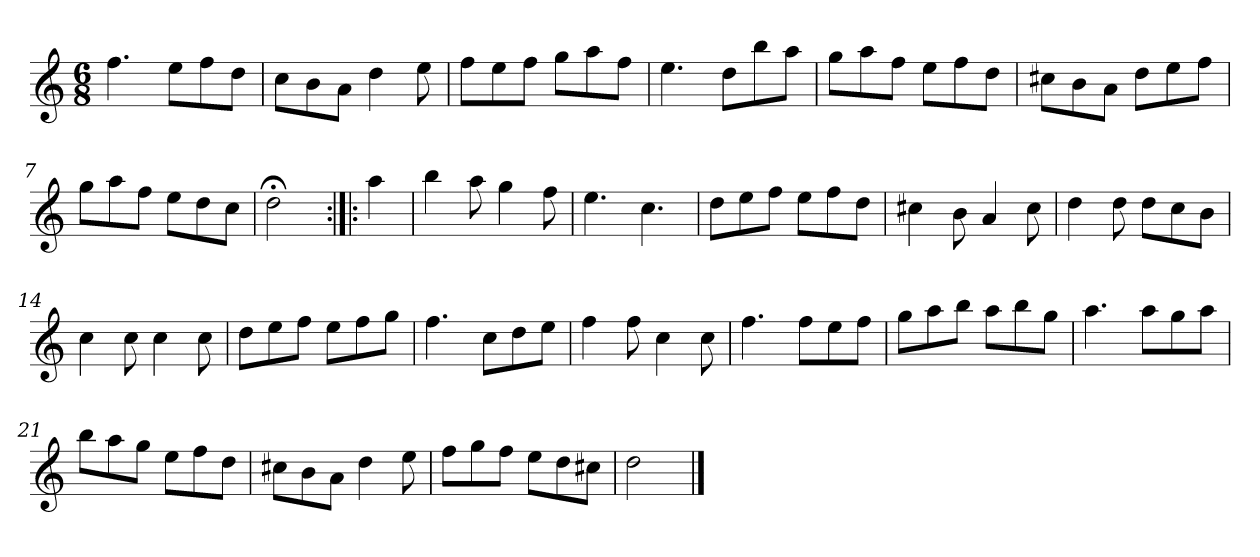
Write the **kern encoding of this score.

**kern
*part1
*staff1
*clefG2
*k[]
*D:dor
*M6/8
*MM120
=1
4.ff
8ee\L
8ff\
8dd\J
=2
8cc\L
8b\
8a\J
4dd
8ee
=3
8ff\L
8ee\
8ff\J
8gg\L
8aa\
8ff\J
=4
4.ee
8dd\L
8bb\
8aa\J
=5
8gg\L
8aa\
8ff\J
8ee\L
8ff\
8dd\J
=6
8cc#X\L
8b\
8a\J
8dd\L
8ee\
8ff\J
=7
8gg\L
8aa\
8ff\J
8ee\L
8dd\
8cc\J
=8
2dd;<
=:|!|:
4aa
=9
4bb
8aa
4gg
8ff
=10
4.ee
4.cc
=11
8dd\L
8ee\
8ff\J
8ee\L
8ff\
8dd\J
=12
4cc#X
8b
4a
8cc#
=13
4dd
8dd
8dd\L
8cc\
8b\J
=14
4cc
8cc
4cc
8cc
=15
8dd\L
8ee\
8ff\J
8ee\L
8ff\
8gg\J
=16
4.ff
8cc\L
8dd\
8ee\J
=17
4ff
8ff
4cc
8cc
=18
4.ff
8ff\L
8ee\
8ff\J
=19
8gg\L
8aa\
8bb\J
8aa\L
8bb\
8gg\J
=20
4.aa
8aa\L
8gg\
8aa\J
=21
8bb\L
8aa\
8gg\J
8ee\L
8ff\
8dd\J
=22
8cc#X\L
8b\
8a\J
4dd
8ee
=23
8ff\L
8gg\
8ff\J
8ee\L
8dd\
8cc#X\J
=24
2dd
==
*-
